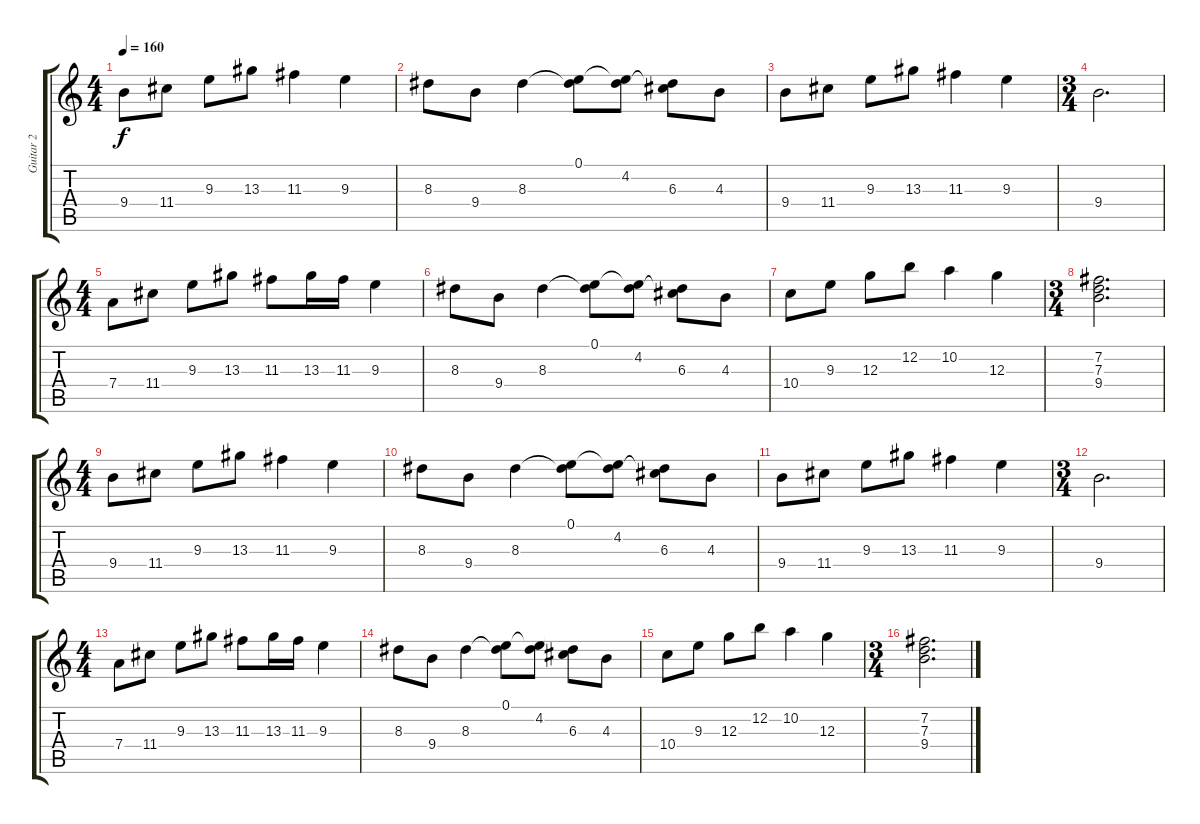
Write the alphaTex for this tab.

\track ("Guitar 2" "Guitar 2") {instrument electricguitarclean}
\staff {score tabs}
\tuning (E4 B3 G3 D3 A2 E2) {hide}
\ts (4 4)
\tempo 160
\clef g2
\ks c
9.4.8{dy f instrument electricguitarclean} 11.4.8 9.3.8 13.3.8 11.3.4 9.3.4 |
8.3.8 9.4.8 8.3.4 (0.1 8.3{t}).8 (0.1{t} 4.2).8 (4.2{t} 6.3).8 4.3.8 |
9.4.8 11.4.8 9.3.8 13.3.8 11.3.4 9.3.4 |
\ts (3 4)
9.4.2{d} |
\ts (4 4)
7.4.8 11.4.8 9.3.8 13.3.8 11.3.8 13.3.16 11.3.16 9.3.4 |
8.3.8 9.4.8 8.3.4 (0.1 8.3{t}).8 (0.1{t} 4.2).8 (4.2{t} 6.3).8 4.3.8 |
10.4.8 9.3.8 12.3.8 12.2.8 10.2.4 12.3.4 |
\ts (3 4)
(7.2 7.3 9.4).2{d} |
\ts (4 4)
9.4.8 11.4.8 9.3.8 13.3.8 11.3.4 9.3.4 |
8.3.8 9.4.8 8.3.4 (0.1 8.3{t}).8 (0.1{t} 4.2).8 (4.2{t} 6.3).8 4.3.8 |
9.4.8 11.4.8 9.3.8 13.3.8 11.3.4 9.3.4 |
\ts (3 4)
9.4.2{d} |
\ts (4 4)
7.4.8 11.4.8 9.3.8 13.3.8 11.3.8 13.3.16 11.3.16 9.3.4 |
8.3.8 9.4.8 8.3.4 (0.1 8.3{t}).8 (0.1{t} 4.2).8 (4.2{t} 6.3).8 4.3.8 |
10.4.8 9.3.8 12.3.8 12.2.8 10.2.4 12.3.4 |
\ts (3 4)
(7.2 7.3 9.4).2{d}
